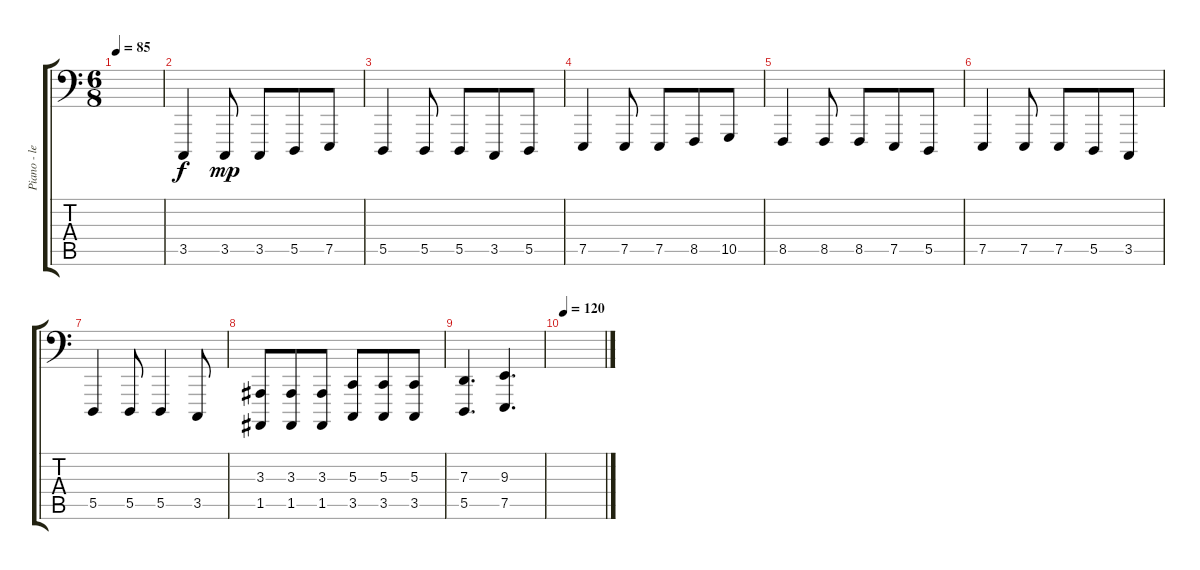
\track ("Piano - left" "Piano - le") {instrument brightacousticpiano}
\staff {score tabs}
\tuning (C2 B1 G1 D1 A0 E0) {hide}
\ts (6 8)
\tempo 85
\clef f4
\ks c
|
3.5.4 3.5.8{dy mp} 3.5.8 5.5.8 7.5.8 |
5.5.4 5.5.8 5.5.8 3.5.8 5.5.8 |
7.5.4 7.5.8 7.5.8 8.5.8 10.5.8 |
8.5.4 8.5.8 8.5.8 7.5.8 5.5.8 |
7.5.4 7.5.8 7.5.8 5.5.8 3.5.8 |
5.5.4 5.5.8 5.5.4 3.5.8 |
(3.3 1.5).8 (3.3 1.5).8 (3.3 1.5).8 (5.3 3.5).8 (5.3 3.5).8 (5.3 3.5).8 |
(7.3 5.5).4{d} (9.3 7.5).4{d} |
\tempo 120
